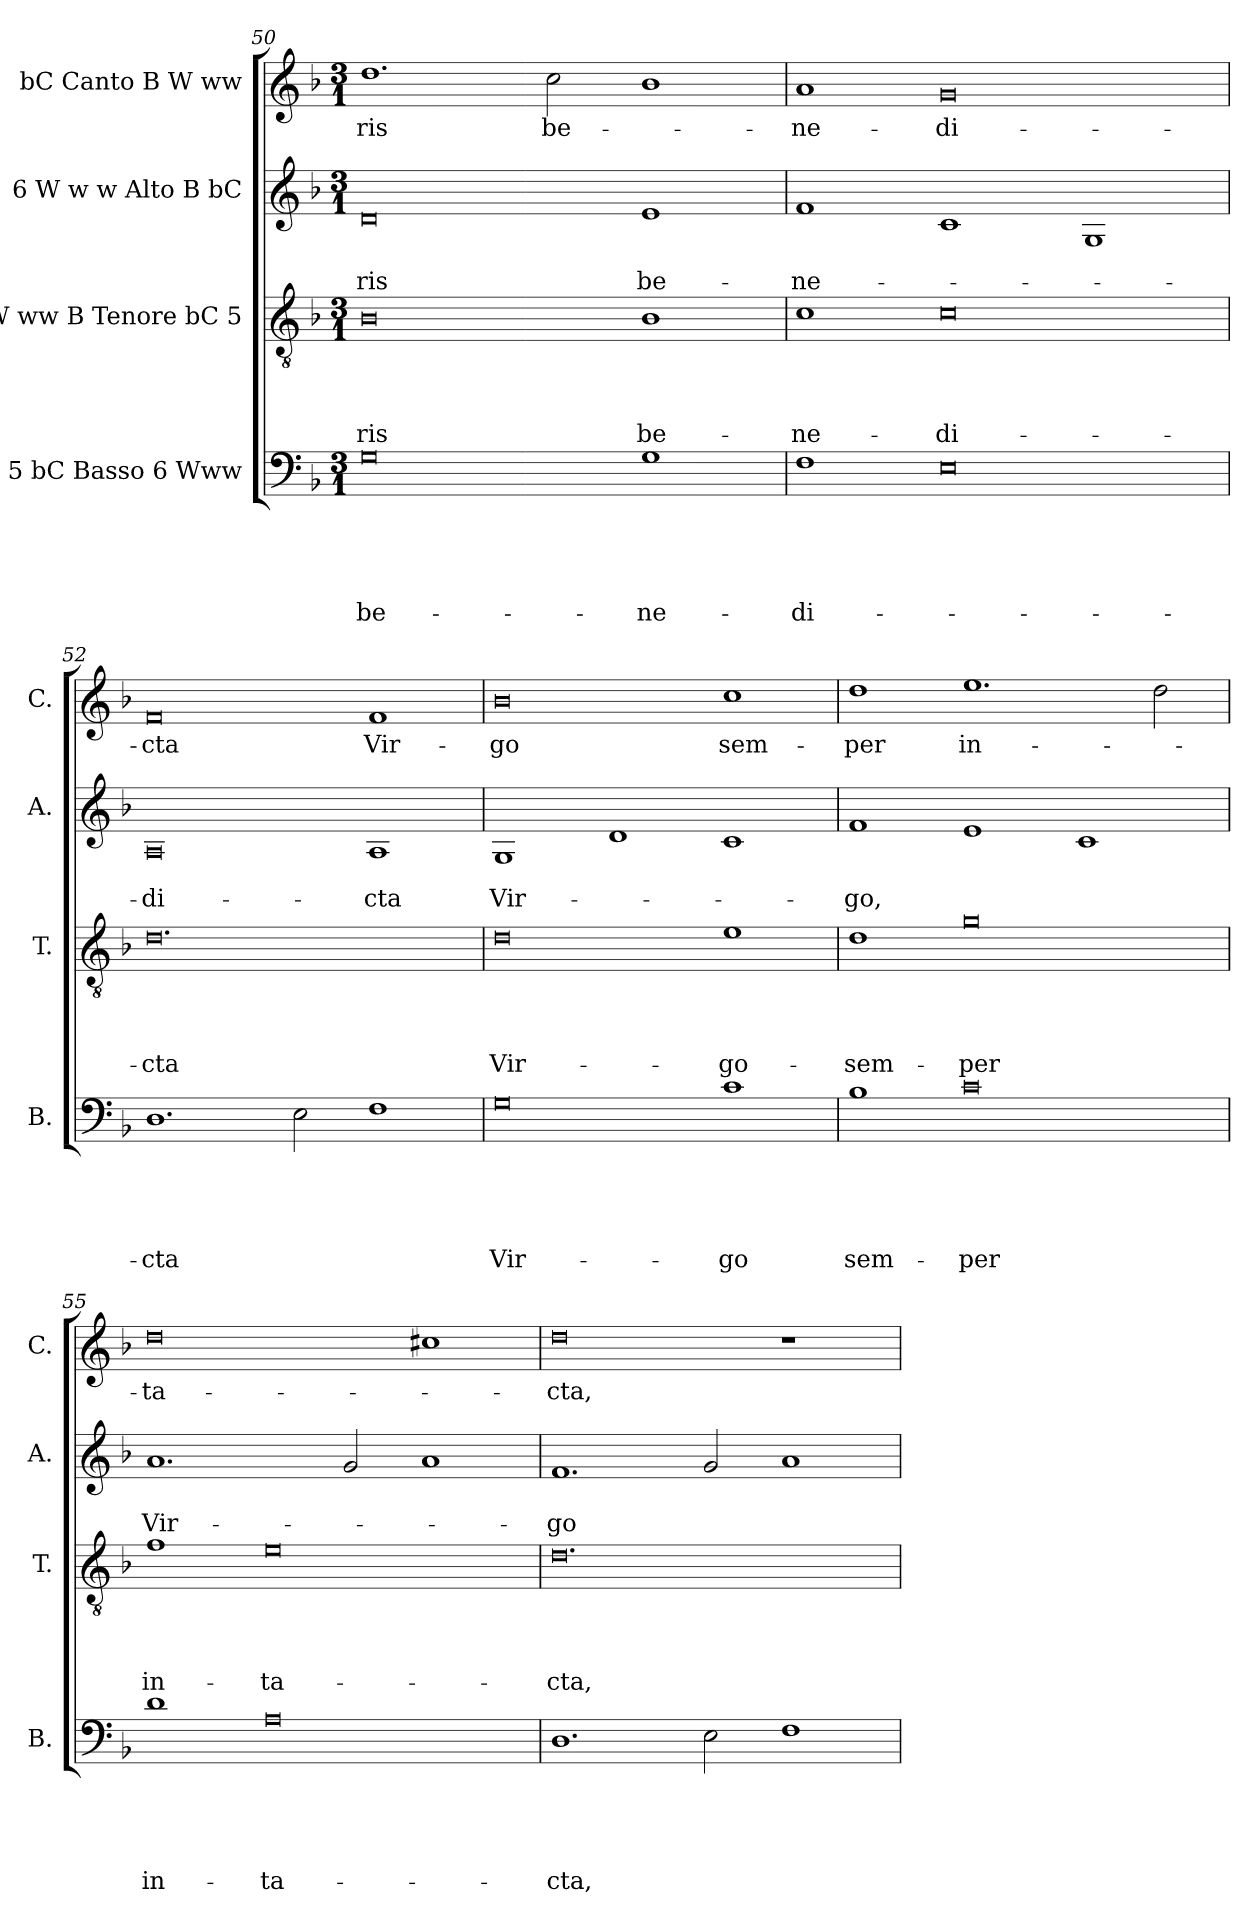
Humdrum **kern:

**kern	**text	**text	**text	**text	**text	**kern	**text	**text	**text	**text	**kern	**text	**text	**kern	**text
*part4	*part4	*part4	*part4	*part4	*part4	*part3	*part3	*part3	*part3	*part3	*part2	*part2	*part2	*part1	*part1
*staff4	*staff4	*staff4	*staff4	*staff4	*staff4	*staff3	*staff3	*staff3	*staff3	*staff3	*staff2	*staff2	*staff2	*staff1	*staff1
*I"5 bC Basso 6 Www	*	*	*	*	*	*I"W ww B Tenore bC 5	*	*	*	*	*I"6 W w w Alto B bC	*	*	*I"bC Canto B W ww	*
*I'B.	*	*	*	*	*	*I'T.	*	*	*	*	*I'A.	*	*	*I'C.	*
*clefF4	*	*	*	*	*	*clefGv2	*	*	*	*	*clefG2	*	*	*clefG2	*
*k[b-]	*	*	*	*	*	*k[b-]	*	*	*	*	*k[b-]	*	*	*k[b-]	*
*F:	*	*	*	*	*	*F:	*	*	*	*	*F:	*	*	*F:	*
*M3/1	*	*	*	*	*	*M3/1	*	*	*	*	*M3/1	*	*	*M3/1	*
=50	=50	=50	=50	=50	=50	=50	=50	=50	=50	=50	=50	=50	=50	=50	=50
!	!	!	!	!	!LO:LY:b	!	!	!	!	!LO:LY:b	!	!	!LO:LY:b	!	!LO:LY:b
0G	.	.	.	.	be-	0B-	.	.	.	-ris	0d	.	-ris	1.dd	-ris
!	!	!	!	!	!	!	!	!	!	!	!	!	!	!	!LO:LY:b
.	.	.	.	.	.	.	.	.	.	.	.	.	.	2cc\	be-
!	!	!	!	!	!LO:LY:b	!	!	!	!	!LO:LY:b	!	!	!LO:LY:b	!	!
1G	.	.	.	.	-ne-	1B-	.	.	.	be-	1e	.	be-	1b-	.
=51	=51	=51	=51	=51	=51	=51	=51	=51	=51	=51	=51	=51	=51	=51	=51
!	!	!	!	!	!LO:LY:b	!	!	!	!	!LO:LY:b	!	!	!LO:LY:b	!	!LO:LY:b
1F	.	.	.	.	-di-	1c	.	.	.	-ne-	1f	.	-ne-	1a	-ne-
!	!	!	!	!	!	!	!	!	!	!LO:LY:b:rj	!	!	!	!	!LO:LY:b:rj
0E	.	.	.	.	.	0c	.	.	.	-di-	1c	.	.	0g	-di-
.	.	.	.	.	.	.	.	.	.	.	1G	.	.	.	.
=52	=52	=52	=52	=52	=52	=52	=52	=52	=52	=52	=52	=52	=52	=52	=52
!	!	!	!	!	!LO:LY:b	!	!	!	!	!LO:LY:b	!	!	!LO:LY:b:rj	!	!LO:LY:b
1.D	.	.	.	.	-cta	0.d	.	.	.	-cta	0A	.	-di-	0f	-cta
2E\	.	.	.	.	.	.	.	.	.	.	.	.	.	.	.
!	!	!	!	!	!	!	!	!	!	!	!	!	!LO:LY:b	!	!LO:LY:b
1F	.	.	.	.	.	.	.	.	.	.	1A	.	-cta	1f	Vir-
=53	=53	=53	=53	=53	=53	=53	=53	=53	=53	=53	=53	=53	=53	=53	=53
!	!	!	!	!	!LO:LY:b	!	!	!	!	!LO:LY:b	!	!	!LO:LY:b	!	!LO:LY:b
0G	.	.	.	.	Vir-	0d	.	.	.	Vir-	1G	.	Vir-	0b-	-go
.	.	.	.	.	.	.	.	.	.	.	1d	.	.	.	.
!	!	!	!	!	!LO:LY:b	!	!	!	!	!LO:LY:b	!	!	!	!	!LO:LY:b
1c	.	.	.	.	-go	1e	.	.	.	-go-	1c	.	.	1cc	sem-
!!LO:LB:g=z
=54	=54	=54	=54	=54	=54	=54	=54	=54	=54	=54	=54	=54	=54	=54	=54
!	!	!	!	!	!LO:LY:b	!	!	!	!	!LO:LY:b	!	!	!LO:LY:b	!	!LO:LY:b
1B-	.	.	.	.	sem-	1d	.	.	.	-sem-	1f	.	-go,	1dd	-per
!	!	!	!	!	!LO:LY:b	!	!	!	!	!LO:LY:b	!	!	!	!	!LO:LY:b
0c	.	.	.	.	-per	0g	.	.	.	-per	1e	.	.	1.ee	in-
.	.	.	.	.	.	.	.	.	.	.	1c	.	.	.	.
.	.	.	.	.	.	.	.	.	.	.	.	.	.	2dd\	.
=55	=55	=55	=55	=55	=55	=55	=55	=55	=55	=55	=55	=55	=55	=55	=55
!	!	!	!	!	!LO:LY:b	!	!	!	!	!LO:LY:b	!	!	!LO:LY:b	!	!LO:LY:b
1d	.	.	.	.	in-	1f	.	.	.	in-	1.a	.	Vir-	0dd	-ta-
!	!	!	!	!	!LO:LY:b:rj	!	!	!	!	!LO:LY:b:rj	!	!	!	!	!
0A	.	.	.	.	-ta-	0e	.	.	.	-ta-	.	.	.	.	.
.	.	.	.	.	.	.	.	.	.	.	2g/	.	.	.	.
.	.	.	.	.	.	.	.	.	.	.	1a	.	.	1cc#	.
=56	=56	=56	=56	=56	=56	=56	=56	=56	=56	=56	=56	=56	=56	=56	=56
!	!	!	!	!	!LO:LY:b	!	!	!	!	!LO:LY:b	!	!	!LO:LY:b	!	!LO:LY:b
1.D	.	.	.	.	-cta,	0.d	.	.	.	-cta,	1.f	.	-go	0dd	-cta,
2E\	.	.	.	.	.	.	.	.	.	.	2g/	.	.	.	.
1F	.	.	.	.	.	.	.	.	.	.	1a	.	.	1r	.
=	=	=	=	=	=	=	=	=	=	=	=	=	=	=	=
*-	*-	*-	*-	*-	*-	*-	*-	*-	*-	*-	*-	*-	*-	*-	*-
